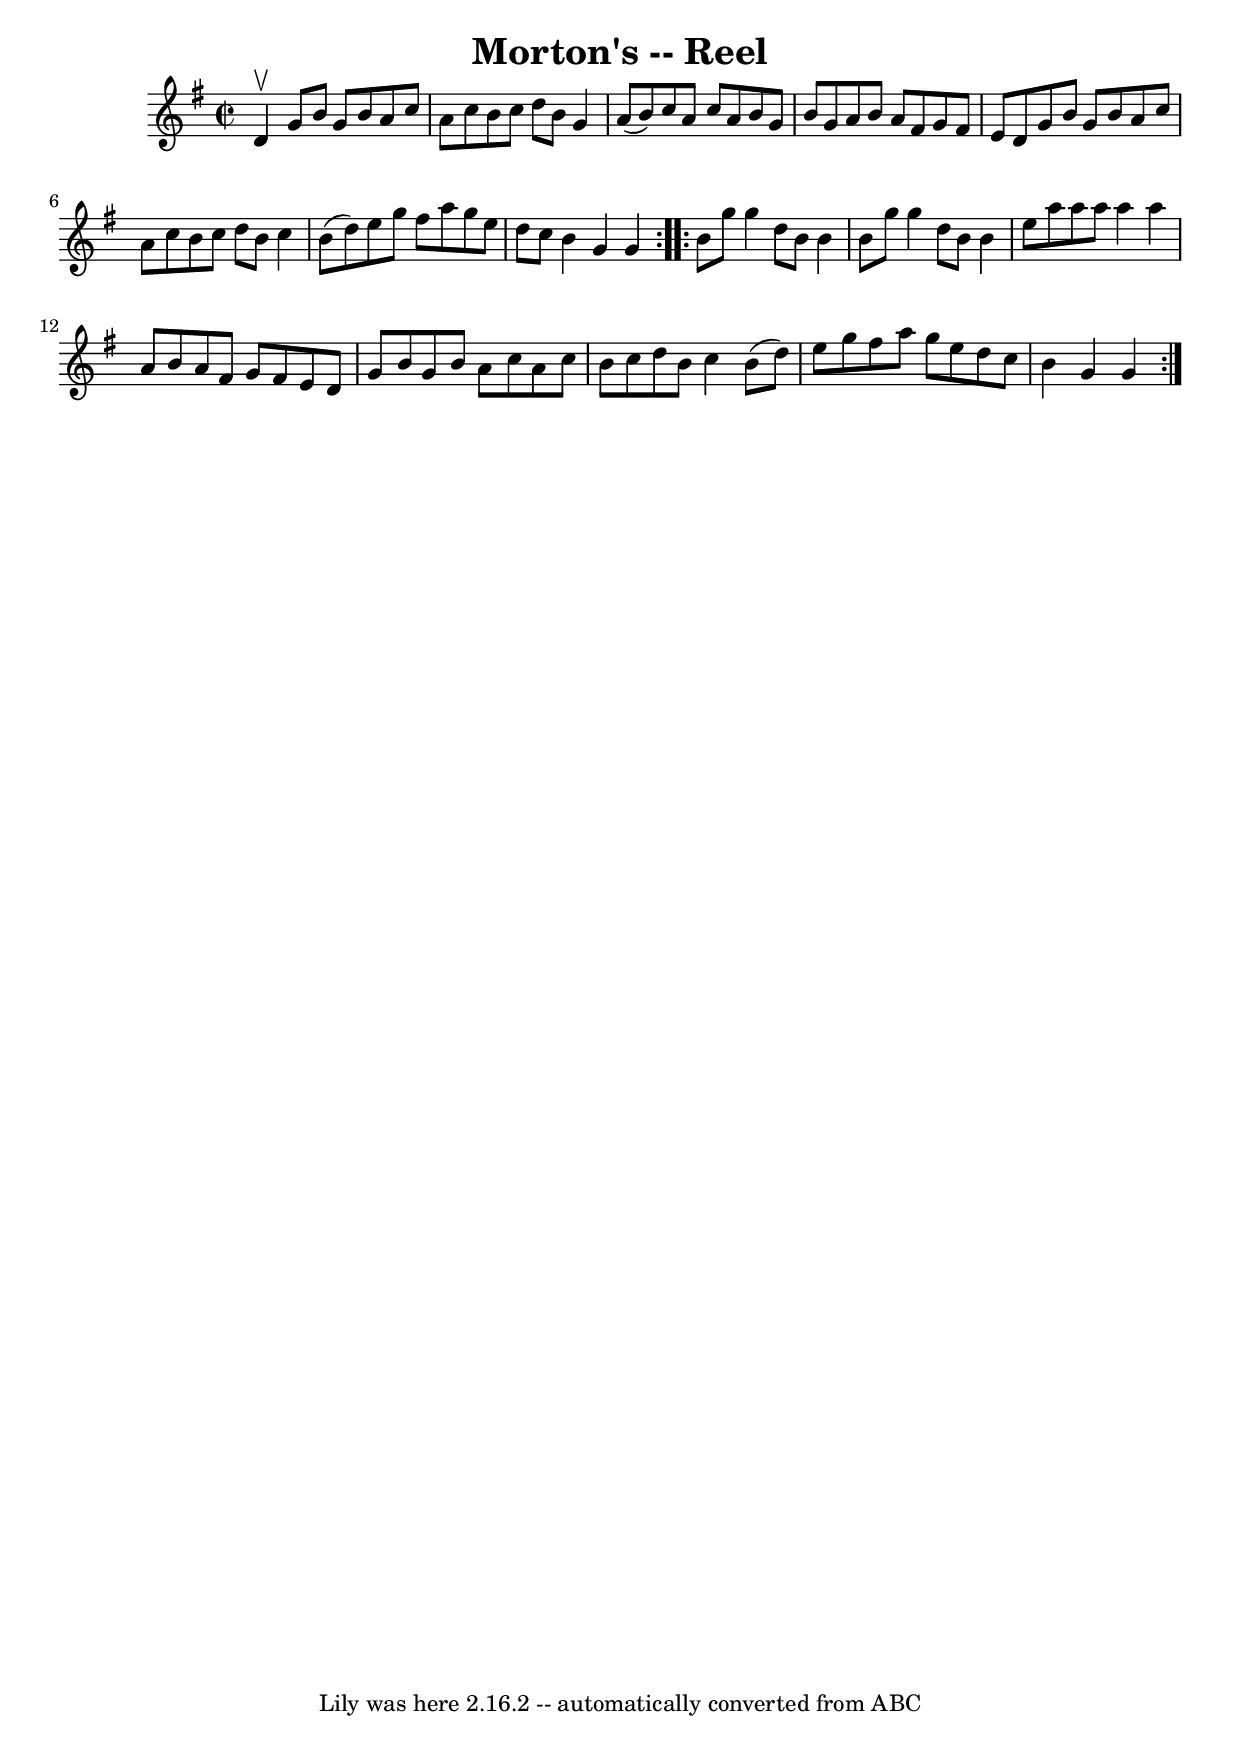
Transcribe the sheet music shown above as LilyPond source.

\version "2.16.2"
\include "Mammoth.ily"
\header {
	%% book = "Ryan's Mammoth Collection"
	crossRefNumber = "1"
	footnotes = ""
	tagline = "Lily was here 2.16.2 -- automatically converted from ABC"
	title = "Morton's -- Reel"
}
voicedefault =  {


\repeat volta 2 {
\override Staff.TimeSignature #'style = #'C
 \time 2/2 
\key g \major d'4^\upbow |
 g'8 b'8 g'8 b'8    
a'8 c''8 a'8 c''8  |
 b'8 c''8 d''8 b'8 g'4 a'8 
(b'8) |
 c''8 a'8 c''8 a'8 b'8 g'8 b'8 g'8  
|
 a'8 b'8 a'8 fis'8 g'8 fis'8 e'8 d'8  |
   
 g'8 b'8 g'8 b'8 a'8 c''8 a'8 c''8  |
 b'8    
c''8 d''8 b'8 c''4 b'8 (d''8) |
 e''8 g''8    
fis''8 a''8 g''8 e''8 d''8 c''8  |
 b'4 g'4 g'4  
} \repeat volta 2 { b'8 g''8 g''4 d''8 b'8 b'4  |
   
b'8 g''8 g''4 d''8 b'8 b'4  |
 e''8 a''8 a''8    
a''8 a''4 a''4  |
 a'8 b'8 a'8 fis'8 g'8 fis'8    
e'8 d'8  |
 g'8 b'8 g'8 b'8 a'8 c''8 a'8 c''8 
 |
 b'8 c''8 d''8 b'8 c''4 b'8 (d''8) |
   
e''8 g''8 fis''8 a''8 g''8 e''8 d''8 c''8  |
 b'4  
 g'4 g'4  }   
}

\score{
    <<

	\context Staff="default"
	{
	    \voicedefault 
	}

    >>
	\layout {
	}
	\midi {}
}
